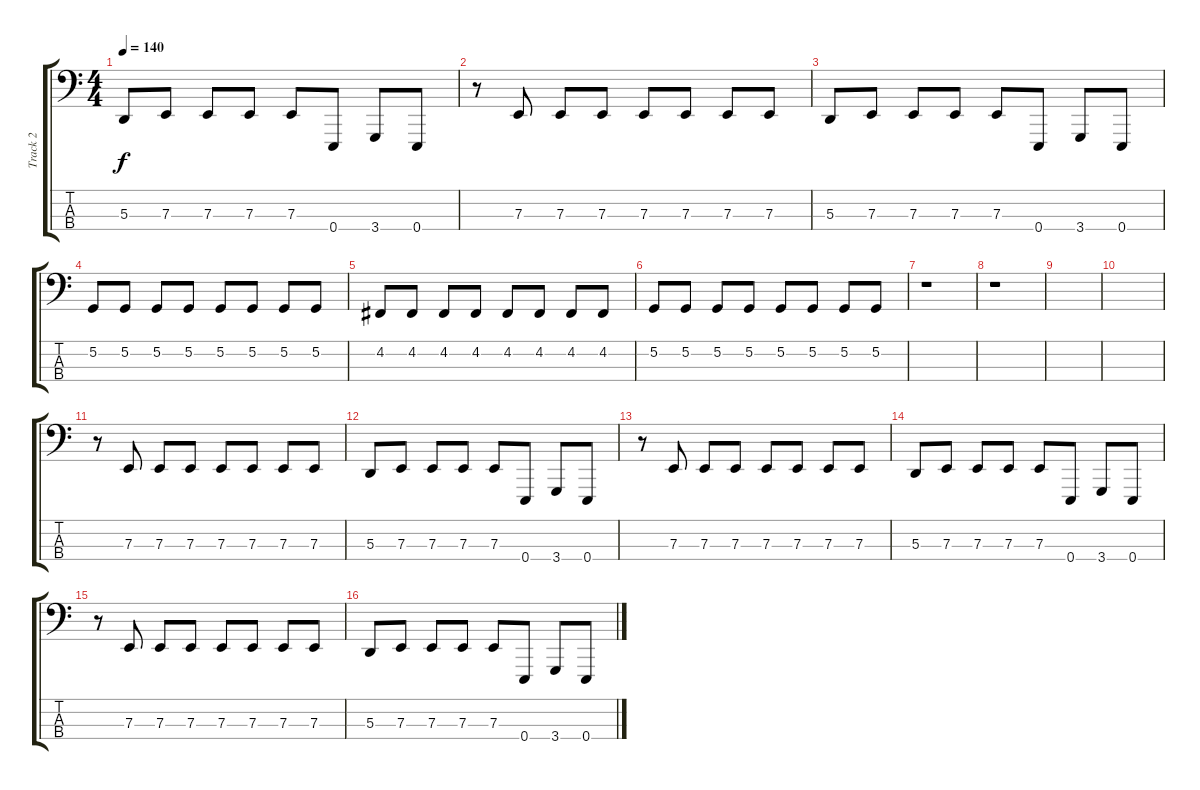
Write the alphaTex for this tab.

\track ("Track 2" "Track 2") {instrument lead8bassandlead}
\staff {score tabs}
\tuning (G2 D2 A1 E1) {hide}
\ts (4 4)
\tempo 140
\clef f4
\ks c
5.3.8{dy f} 7.3.8 7.3.8 7.3.8 7.3.8 0.4.8 3.4.8 0.4.8 |
r.8 7.3.8 7.3.8 7.3.8 7.3.8 7.3.8 7.3.8 7.3.8 |
5.3.8 7.3.8 7.3.8 7.3.8 7.3.8 0.4.8 3.4.8 0.4.8 |
5.2.8 5.2.8 5.2.8 5.2.8 5.2.8 5.2.8 5.2.8 5.2.8 |
4.2.8 4.2.8 4.2.8 4.2.8 4.2.8 4.2.8 4.2.8 4.2.8 |
5.2.8 5.2.8 5.2.8 5.2.8 5.2.8 5.2.8 5.2.8 5.2.8 |
r.1 |
r.1 |
|
|
r.8 7.3.8 7.3.8 7.3.8 7.3.8 7.3.8 7.3.8 7.3.8 |
5.3.8 7.3.8 7.3.8 7.3.8 7.3.8 0.4.8 3.4.8 0.4.8 |
r.8 7.3.8 7.3.8 7.3.8 7.3.8 7.3.8 7.3.8 7.3.8 |
5.3.8 7.3.8 7.3.8 7.3.8 7.3.8 0.4.8 3.4.8 0.4.8 |
r.8 7.3.8 7.3.8 7.3.8 7.3.8 7.3.8 7.3.8 7.3.8 |
5.3.8 7.3.8 7.3.8 7.3.8 7.3.8 0.4.8 3.4.8 0.4.8
